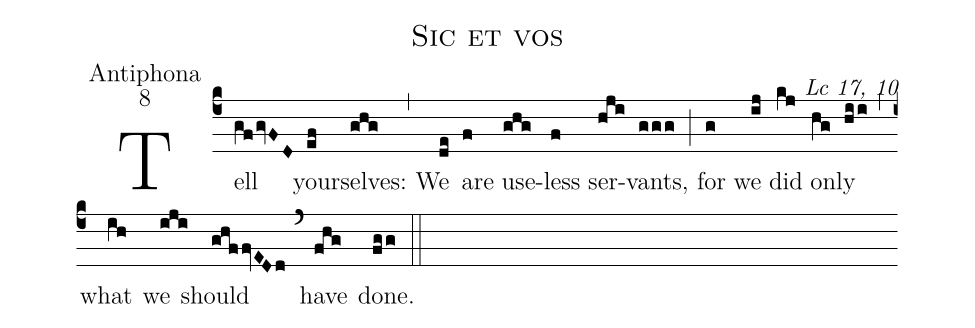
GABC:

name: Sic et vos;
office-part: Antiphona;
mode: 8;
commentary: Lc 17, 10;
%%
(c4)Tell(gf/gvFD) your(ef)selves:(ghg) (,)
We(de) are(f) use(ghg)less(f) ser(hji)vants,(ggg) (;)
for(g) we(ij) did(kj) on(hg)ly(hii) (,)
what(ih) we(iji) should(ghffvEDd) (`) have(fhg) done.(fgg) (::)
